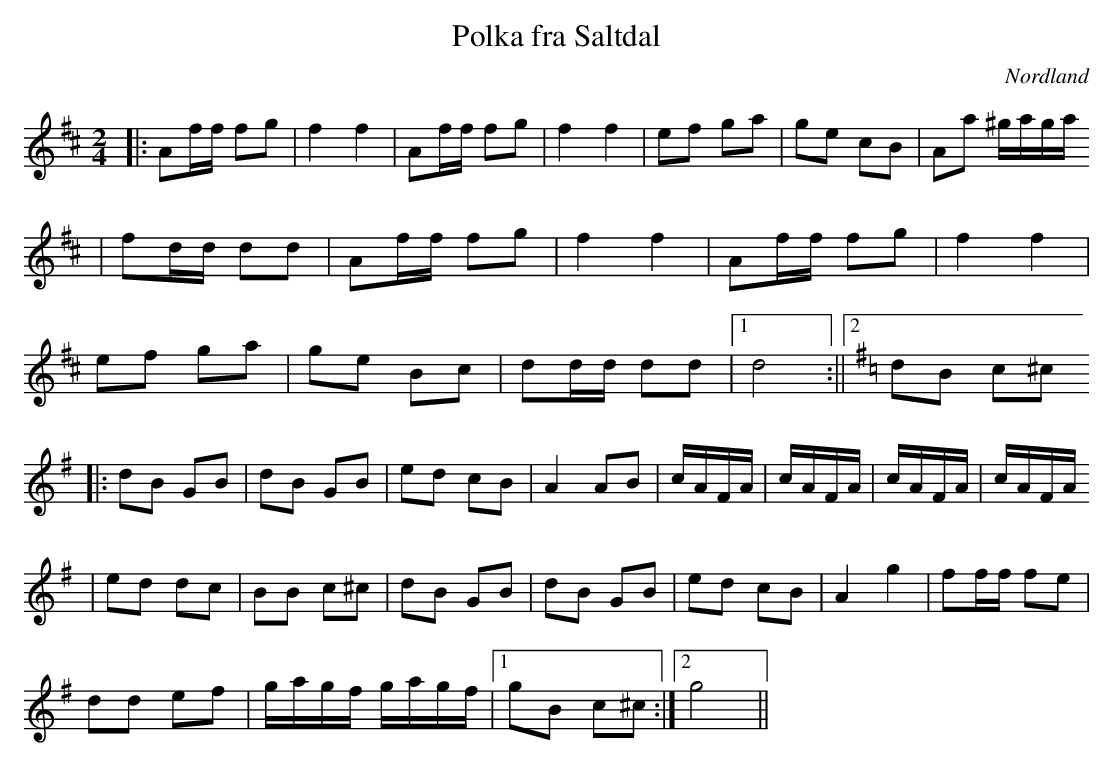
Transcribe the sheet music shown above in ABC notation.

X:1
T:Polka fra Saltdal
O:Nordland
M:2/4
L:1/8
K:D
|:Af/f/ fg|f2 f2|Af/f/ fg|f2 f2|ef ga|ge cB|Aa ^g/a/g/a/
|fd/d/ dd|Af/f/ fg|f2f2|Af/f/ fg|f2 f2|
ef ga|ge Bc|dd/d/ dd|1d4:||2[K:G]dB c^c
|:dB GB|dB GB|ed cB|A2 AB|c/A/F/A/|c/A/F/A/|c/A/F/A/|c/A/F/A/
|ed dc|BB c^c|dB GB|dB GB|ed cB|A2 g2|ff/f/ fe|
dd ef|g/a/g/f/ g/a/g/f/|1 gB c^c:|2g4||
